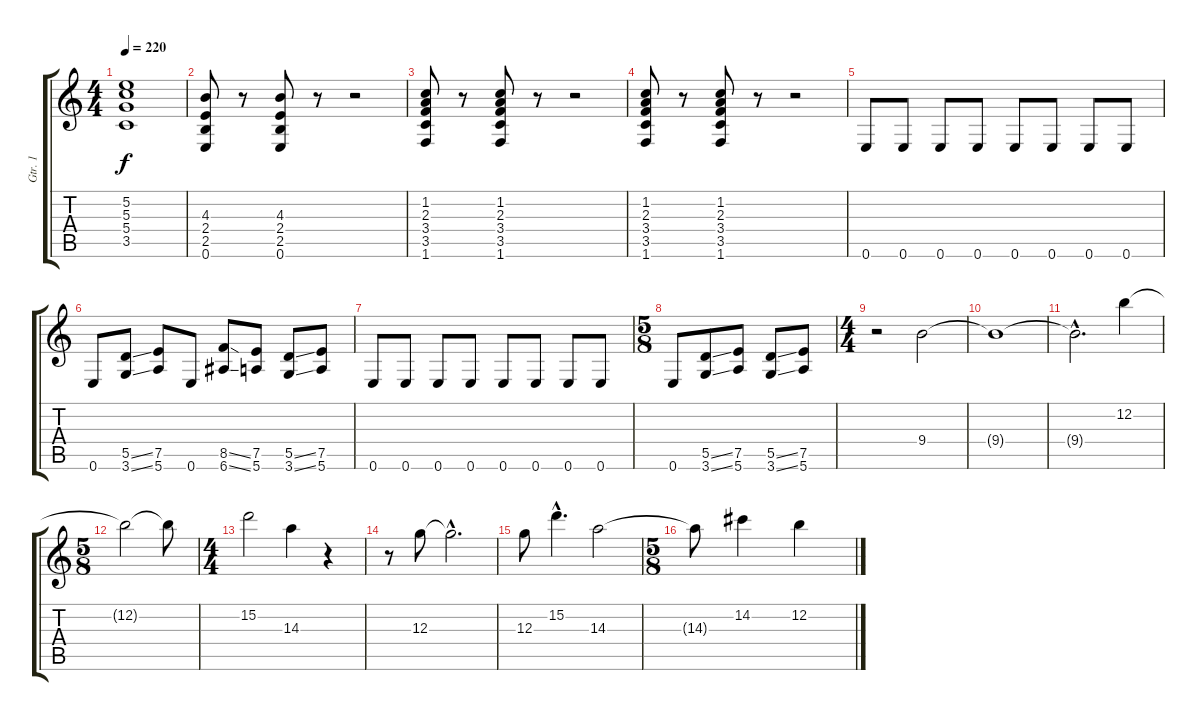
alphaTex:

\track ("Gtr. 1" "Gtr. 1") {instrument distortionguitar}
\staff {score tabs}
\tuning (E4 B3 G3 D3 A2 E2) {hide}
\ts (4 4)
\tempo 220
\clef g2
\ks c
(5.2{t} 5.3{t} 5.4{t} 3.5{t}).1{dy f} |
(4.3 2.4 2.5 0.6).8 r.8 (4.3 2.4 2.5 0.6).8 r.8 r.2 |
(1.2 2.3 3.4 3.5 1.6).8 r.8 (1.2 2.3 3.4 3.5 1.6).8 r.8 r.2 |
(1.2 2.3 3.4 3.5 1.6).8 r.8 (1.2 2.3 3.4 3.5 1.6).8 r.8 r.2 |
0.6.8 0.6.8 0.6.8 0.6.8 0.6.8 0.6.8 0.6.8 0.6.8 |
0.6.8 (5.5{ss} 3.6{ss}).8 (7.5 5.6).8 0.6.8 (8.5{ss} 6.6{ss}).8 (7.5 5.6).8 (5.5{ss} 3.6{ss}).8 (7.5 5.6).8 |
0.6.8 0.6.8 0.6.8 0.6.8 0.6.8 0.6.8 0.6.8 0.6.8 |
\ts (5 8)
0.6.8 (5.5{ss} 3.6{ss}).8 (7.5 5.6).8 (5.5{ss} 3.6{ss}).8 (7.5 5.6).8 |
\ts (4 4)
r.2 9.4.2 |
9.4{t}.1 |
9.4{hac t}.2{d} 12.2.4 |
\ts (5 8)
12.2{t}.2 12.2{t}.8 |
\ts (4 4)
15.2.2 14.3.4 r.4 |
r.8 12.3.8 12.3{hac t}.2{d} |
12.3.8 15.2{hac}.4{d} 14.3.2 |
\ts (5 8)
14.3{t}.8 14.2.4 12.2.4
